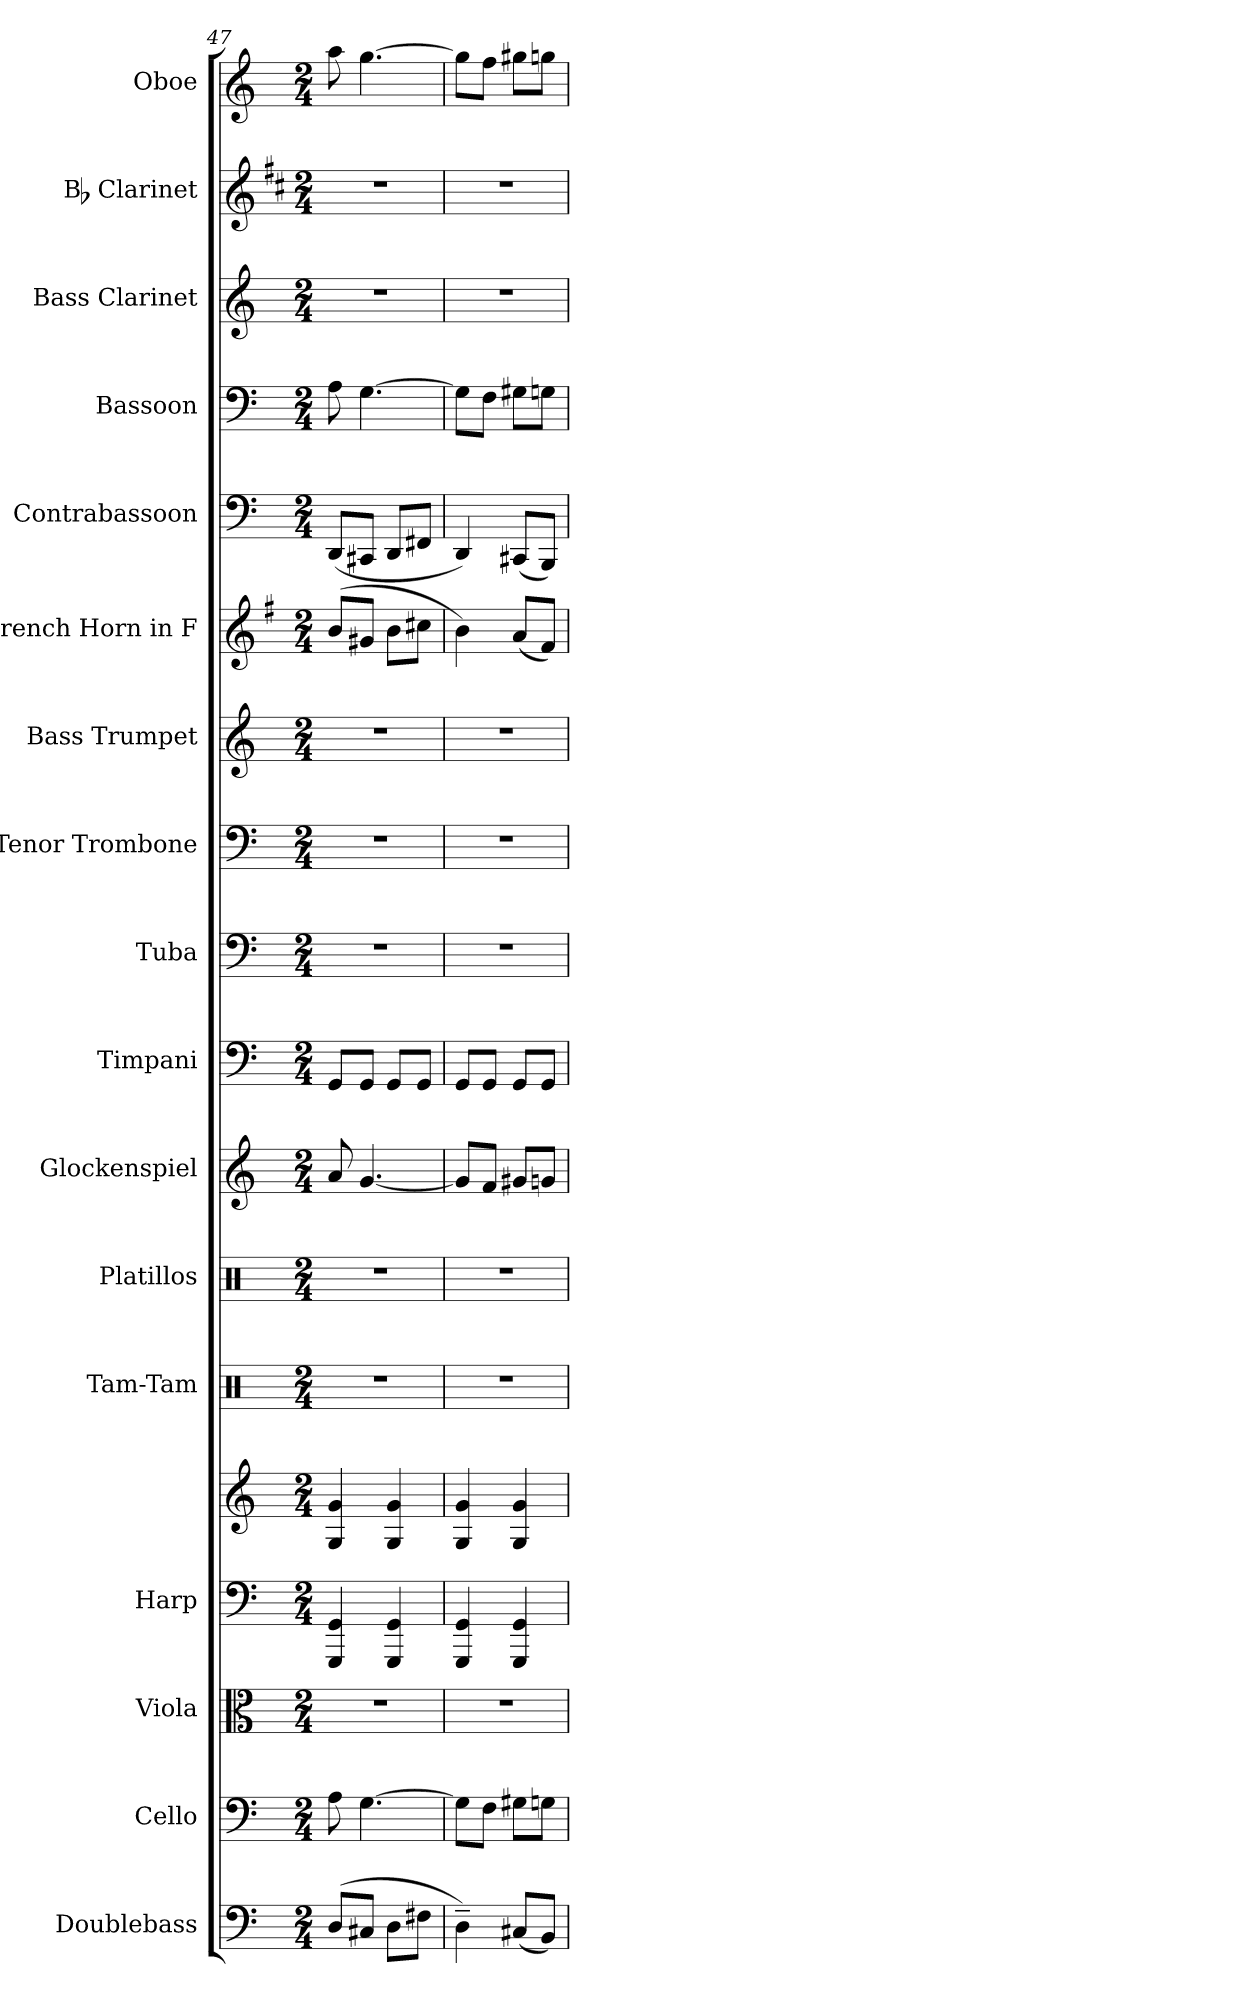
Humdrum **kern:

**kern	**kern	**kern	**kern	**kern	**kern	**kern	**kern	**kern	**kern	**kern	**kern	**kern	**kern	**kern	**kern	**kern	**kern
*part17	*part16	*part15	*part14	*part14	*part13	*part12	*part11	*part10	*part9	*part8	*part7	*part6	*part5	*part4	*part3	*part2	*part1
*staff18	*staff17	*staff16	*staff15	*staff14	*staff13	*staff12	*staff11	*staff10	*staff9	*staff8	*staff7	*staff6	*staff5	*staff4	*staff3	*staff2	*staff1
*I"Doublebass	*I"Cello	*I"Viola	*I"Harp	*	*I"Tam-Tam	*I"Platillos	*I"Glockenspiel	*I"Timpani	*I"Tuba	*I"Tenor Trombone	*I"Bass Trumpet	*I"French Horn in F	*I"Contrabassoon	*I"Bassoon	*I"Bass Clarinet	*I"Bb Clarinet	*I"Oboe
*	*	*I'Vla.	*I'Arp.	*	*	*I'Plat.	*I'Glk.	*	*I'Tba.	*	*	*	*	*	*	*	*I'Ob.
*clefF4	*clefF4	*clefC3	*clefF4	*clefG2	*clefX	*clefX	*clefG2	*clefF4	*clefF4	*clefF4	*clefG2	*clefG2	*clefF4	*clefF4	*clefG2	*clefG2	*clefG2
*ITrd7c12	*	*	*	*	*	*	*ITrd-14c-24	*	*	*	*ITrd8c14	*ITrd4c7	*ITrd7c12	*	*ITrd8c14	*ITrd1c2	*
*k[]	*k[]	*k[]	*k[]	*k[]	*k[]	*k[]	*k[]	*k[]	*k[]	*k[]	*k[]	*k[]	*k[]	*k[]	*k[]	*k[]	*k[]
*M2/4	*M2/4	*M2/4	*M2/4	*M2/4	*M2/4	*M2/4	*M2/4	*M2/4	*M2/4	*M2/4	*M2/4	*M2/4	*M2/4	*M2/4	*M2/4	*M2/4	*M2/4
=47	=47	=47	=47	=47	=47	=47	=47	=47	=47	=47	=47	=47	=47	=47	=47	=47	=47
(8DD/L	8A\	2r	4GGG/ 4GG/	4G/ 4g/	2r	2r	8aaa/	8GG/L	2r	2r	2r	(8e/L	(8DDD/L	8A\	2r	2r	8aa\
8CC#X/J	[4.G\	.	.	.	.	.	[4.ggg/	8GG/J	.	.	.	8c#X/J	8CCC#X/J	[4.G\	.	.	[4.gg\
8DD\L	.	.	4GGG/ 4GG/	4G/ 4g/	.	.	.	8GG/L	.	.	.	8e\L	8DDD/L	.	.	.	.
8FF#X\J	.	.	.	.	.	.	.	8GG/J	.	.	.	8f#X\J	8FFF#X/J	.	.	.	.
=48	=48	=48	=48	=48	=48	=48	=48	=48	=48	=48	=48	=48	=48	=48	=48	=48	=48
4DD~\)	8G\L]	2r	4GGG/ 4GG/	4G/ 4g/	2r	2r	8ggg/L]	8GG/L	2r	2r	2r	4e\)	4DDD/)	8G\L]	2r	2r	8gg\L]
.	8F\J	.	.	.	.	.	8fff/J	8GG/J	.	.	.	.	.	8F\J	.	.	8ff\J
(8CC#X/L	8G#X\L	.	4GGG/ 4GG/	4G/ 4g/	.	.	8ggg#X/L	8GG/L	.	.	.	(8d/L	(8CCC#X/L	8G#X\L	.	.	8gg#X\L
8BBB/J)	8Gn\J	.	.	.	.	.	8gggn/J	8GG/J	.	.	.	8B/J)	8BBBB/J)	8Gn\J	.	.	8ggn\J
=	=	=	=	=	=	=	=	=	=	=	=	=	=	=	=	=	=
*-	*-	*-	*-	*-	*-	*-	*-	*-	*-	*-	*-	*-	*-	*-	*-	*-	*-
